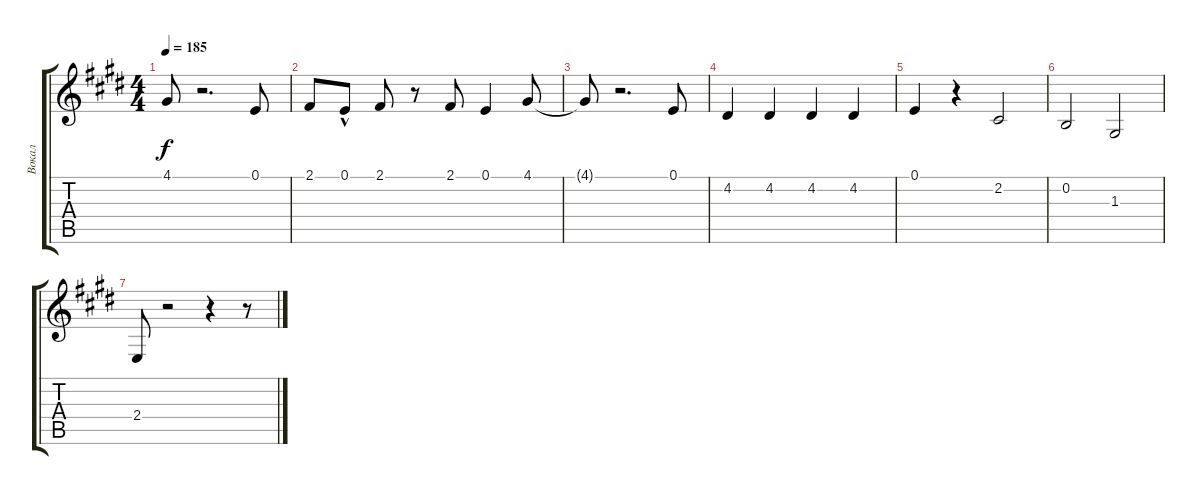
\track ("Вокал" "Вокал") {instrument englishhorn}
\staff {score tabs}
\tuning (E4 B3 G3 D3 A2 E2) {hide}
\ts (4 4)
\tempo 185
\clef g2
\ks c#minor
4.1{t}.8{dy f} r.2{d} 0.1.8 |
2.1.8 0.1{hac}.8 2.1.8 r.8 2.1.8 0.1.4 4.1.8 |
4.1{t}.8 r.2{d instrument clarinet} 0.1.8 |
4.2.4 4.2.4 4.2.4 4.2.4 |
0.1.4 r.4{instrument clarinet} 2.2.2 |
0.2.2 1.3.2 |
2.4.8 r.2 r.4 r.8
